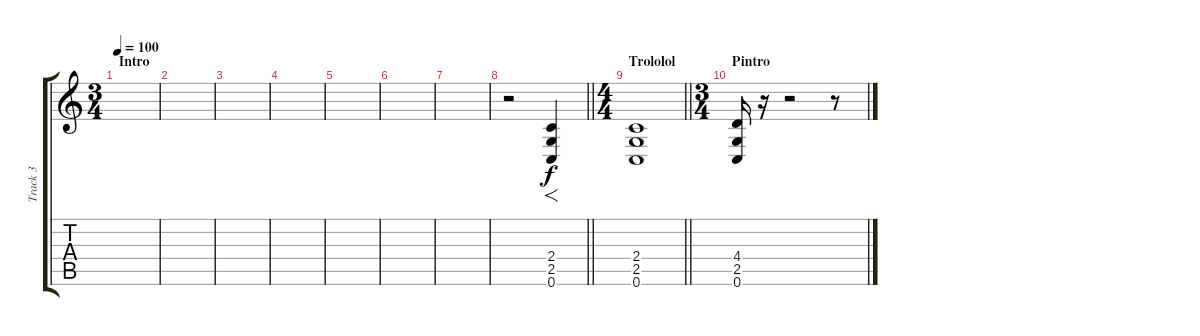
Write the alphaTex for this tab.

\track ("Track 3" "Track 3") {instrument overdrivenguitar}
\staff {score tabs}
\tuning (C4 G3 Eb3 Bb2 F2 C2) {hide}
\ts (3 4)
\section ("" "Intro")
\tempo 100
\clef g2
\ks c
|
|
|
|
|
|
|
\barLineRight lightlight
r.2 (2.4 2.5 0.6).4{f} |
\ts (4 4)
\section ("" "Trololol")
\barLineRight lightlight
(2.4 2.5 0.6).1{dy f} |
\ts (3 4)
\section ("" "Pintro")
(4.4 2.5 0.6).16 r.16 r.2 r.8
